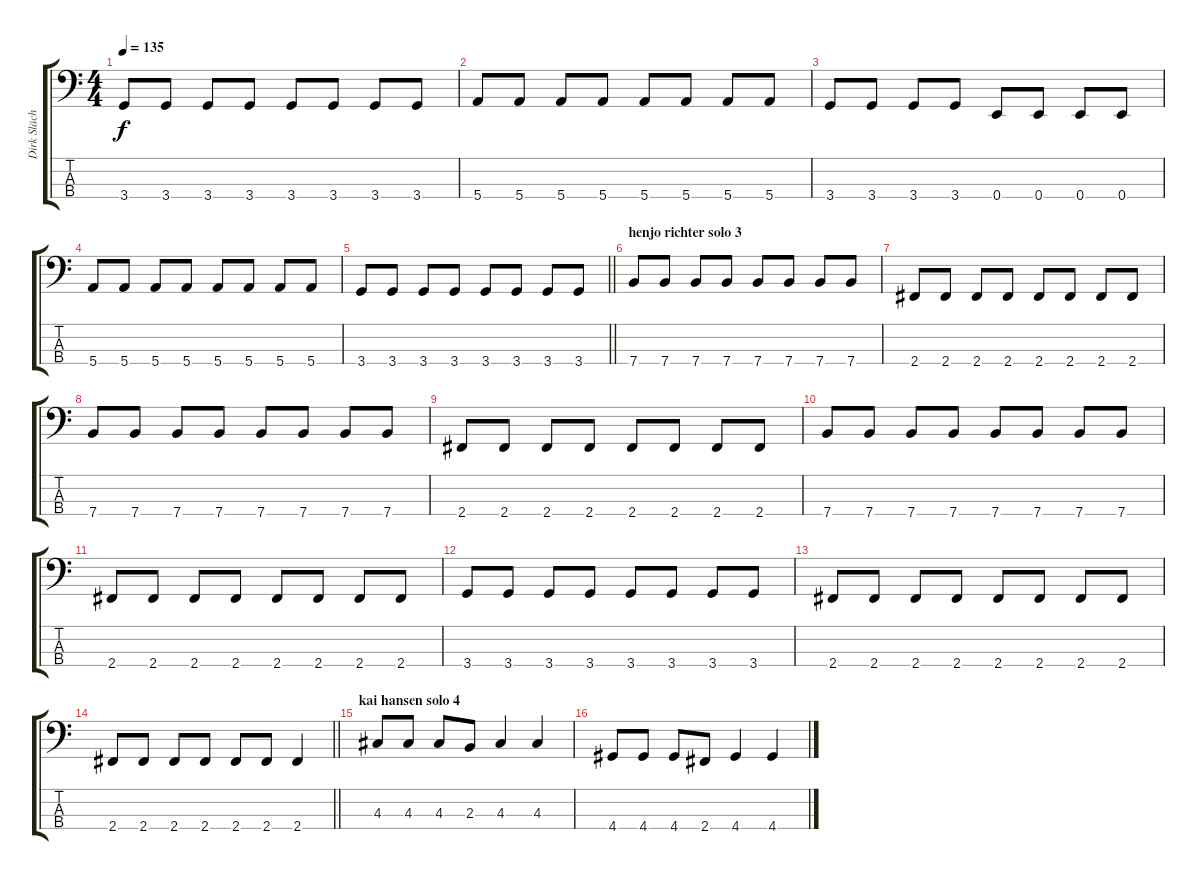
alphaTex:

\track ("Dirk Slächter" "Dirk Släch") {instrument electricbassfinger}
\staff {score tabs}
\tuning (G2 D2 A1 E1) {hide}
\ts (4 4)
\tempo 135
\clef f4
\ks c
3.4.8{dy f} 3.4.8 3.4.8 3.4.8 3.4.8 3.4.8 3.4.8 3.4.8 |
5.4.8 5.4.8 5.4.8 5.4.8 5.4.8 5.4.8 5.4.8 5.4.8 |
3.4.8 3.4.8 3.4.8 3.4.8 0.4.8 0.4.8 0.4.8 0.4.8 |
5.4.8 5.4.8 5.4.8 5.4.8 5.4.8 5.4.8 5.4.8 5.4.8 |
\barLineRight lightlight
3.4.8 3.4.8 3.4.8 3.4.8 3.4.8 3.4.8 3.4.8 3.4.8 |
\section ("" "henjo richter solo 3")
7.4.8 7.4.8 7.4.8 7.4.8 7.4.8 7.4.8 7.4.8 7.4.8 |
2.4.8 2.4.8 2.4.8 2.4.8 2.4.8 2.4.8 2.4.8 2.4.8 |
7.4.8 7.4.8 7.4.8 7.4.8 7.4.8 7.4.8 7.4.8 7.4.8 |
2.4.8 2.4.8 2.4.8 2.4.8 2.4.8 2.4.8 2.4.8 2.4.8 |
7.4.8 7.4.8 7.4.8 7.4.8 7.4.8 7.4.8 7.4.8 7.4.8 |
2.4.8 2.4.8 2.4.8 2.4.8 2.4.8 2.4.8 2.4.8 2.4.8 |
3.4.8 3.4.8 3.4.8 3.4.8 3.4.8 3.4.8 3.4.8 3.4.8 |
2.4.8 2.4.8 2.4.8 2.4.8 2.4.8 2.4.8 2.4.8 2.4.8 |
\barLineRight lightlight
2.4.8 2.4.8 2.4.8 2.4.8 2.4.8 2.4.8 2.4.4 |
\section ("" "kai hansen solo 4")
4.3.8 4.3.8 4.3.8 2.3.8 4.3.4 4.3.4 |
4.4.8 4.4.8 4.4.8 2.4.8 4.4.4 4.4.4
